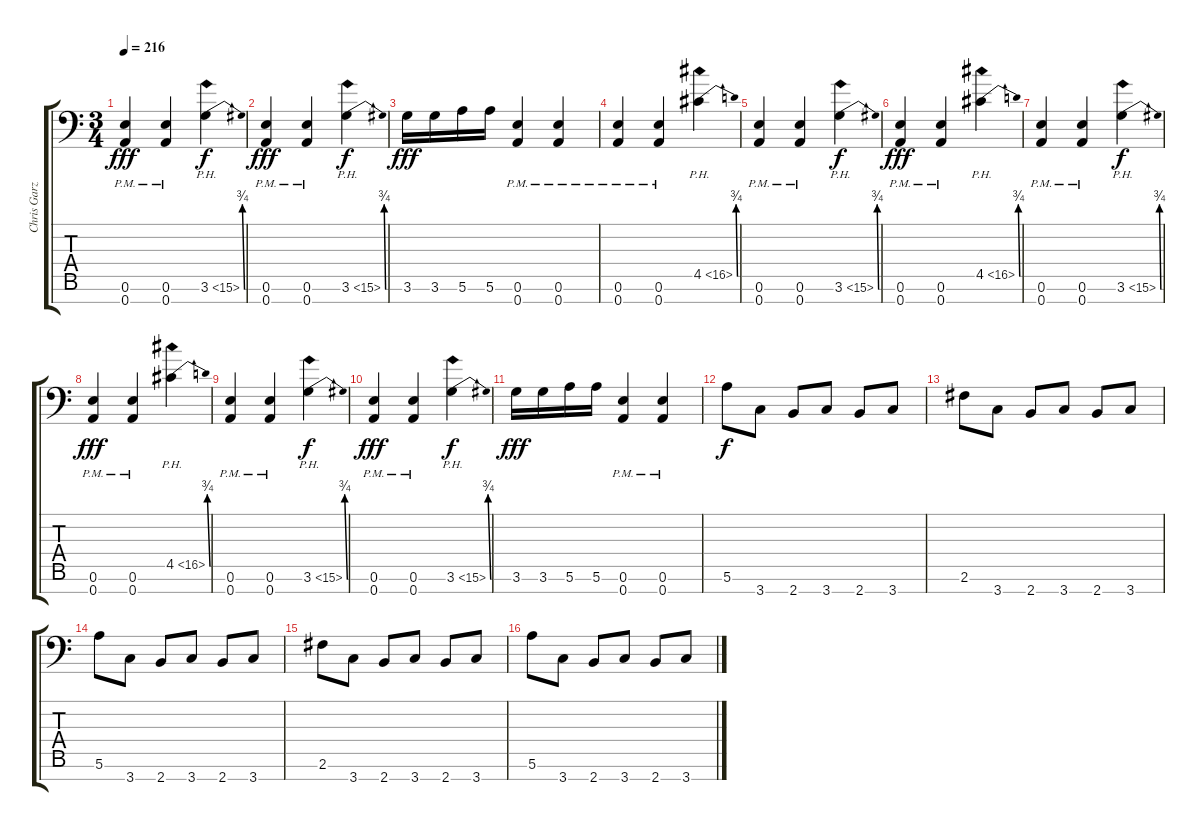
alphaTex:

\track ("Chris Garza" "Chris Garz") {instrument distortionguitar}
\staff {score tabs}
\tuning (E4 B3 G3 D3 A2 E2 A1) {hide}
\ts (3 4)
\tempo 216
\clef f4
\ks c
(0.6{pm} 0.7{pm}).4{dy fff} (0.6{pm} 0.7{pm}).4 3.6{be (bend 0 0 60 3) ph 12}.4{dy f} |
(0.6{pm} 0.7{pm}).4{dy fff} (0.6{pm} 0.7{pm}).4 3.6{be (bend 0 0 60 3) ph 12}.4{dy f} |
3.6.16{dy fff} 3.6.16 5.6.16 5.6.16 (0.6{pm} 0.7{pm}).4 (0.6{pm} 0.7{pm}).4 |
(0.6{pm} 0.7{pm}).4 (0.6{pm} 0.7{pm}).4 4.5{be (bend 0 0 60 3) ph 12}.4 |
(0.6{pm} 0.7{pm}).4 (0.6{pm} 0.7{pm}).4 3.6{be (bend 0 0 60 3) ph 12}.4{dy f} |
(0.6{pm} 0.7{pm}).4{dy fff} (0.6{pm} 0.7{pm}).4 4.5{be (bend 0 0 60 3) ph 12}.4 |
(0.6{pm} 0.7{pm}).4 (0.6{pm} 0.7{pm}).4 3.6{be (bend 0 0 60 3) ph 12}.4{dy f} |
(0.6{pm} 0.7{pm}).4{dy fff} (0.6{pm} 0.7{pm}).4 4.5{be (bend 0 0 60 3) ph 12}.4 |
(0.6{pm} 0.7{pm}).4 (0.6{pm} 0.7{pm}).4 3.6{be (bend 0 0 60 3) ph 12}.4{dy f} |
(0.6{pm} 0.7{pm}).4{dy fff} (0.6{pm} 0.7{pm}).4 3.6{be (bend 0 0 60 3) ph 12}.4{dy f} |
3.6.16{dy fff} 3.6.16 5.6.16 5.6.16 (0.6{pm} 0.7{pm}).4 (0.6{pm} 0.7{pm}).4 |
5.6.8{dy f} 3.7.8 2.7.8 3.7.8 2.7.8 3.7.8 |
2.6.8 3.7.8 2.7.8 3.7.8 2.7.8 3.7.8 |
5.6.8 3.7.8 2.7.8 3.7.8 2.7.8 3.7.8 |
2.6.8 3.7.8 2.7.8 3.7.8 2.7.8 3.7.8 |
5.6.8 3.7.8 2.7.8 3.7.8 2.7.8 3.7.8
